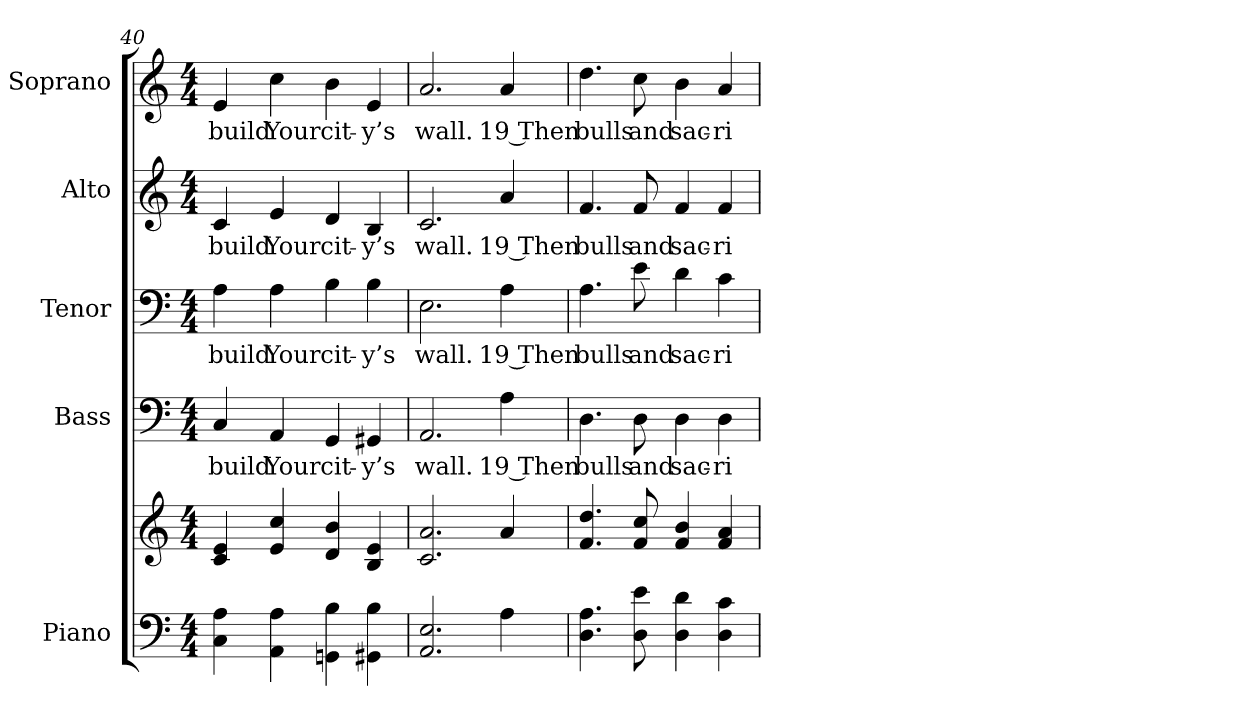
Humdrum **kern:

**kern	**kern	**kern	**text	**kern	**text	**kern	**text	**kern	**text
*part5	*part5	*part4	*part4	*part3	*part3	*part2	*part2	*part1	*part1
*staff6	*staff5	*staff4	*staff4	*staff3	*staff3	*staff2	*staff2	*staff1	*staff1
*I"Piano	*	*I"Bass	*	*I"Tenor	*	*I"Alto	*	*I"Soprano	*
*I'Pno.	*	*I'B.	*	*I'T.	*	*I'A.	*	*I'S.	*
*clefF4	*clefG2	*clefF4	*	*clefF4	*	*clefG2	*	*clefG2	*
*k[]	*k[]	*k[]	*	*k[]	*	*k[]	*	*k[]	*
*C:	*C:	*C:	*	*C:	*	*C:	*	*C:	*
*M4/4	*M4/4	*M4/4	*	*M4/4	*	*M4/4	*	*M4/4	*
=40	=40	=40	=40	=40	=40	=40	=40	=40	=40
!	!	!	!LO:LY:b:color=#000000	!	!	!	!	!	!
!	!	!	!	!	!LO:LY:b:color=#000000	!	!	!	!
!	!	!	!	!	!	!	!LO:LY:b:color=#000000	!	!
!	!	!	!	!	!	!	!	!	!LO:LY:b:color=#000000
4Ci\ 4Ai	4ci/ 4ei	4Ci/	-build	4Ai\	-build	4ci/	-build	4ei/	-build
!	!	!	!LO:LY:b:color=#000000	!	!	!	!	!	!
!	!	!	!	!	!LO:LY:b:color=#000000	!	!	!	!
!	!	!	!	!	!	!	!LO:LY:b:color=#000000	!	!
!	!	!	!	!	!	!	!	!	!LO:LY:b:color=#000000
4AAi\ 4Ai	4ei/ 4cci	4AAi/	Your	4Ai\	Your	4ei/	Your	4cci\	Your
!	!	!	!LO:LY:b:color=#000000	!	!	!	!	!	!
!	!	!	!	!	!LO:LY:b:color=#000000	!	!	!	!
!	!	!	!	!	!	!	!LO:LY:b:color=#000000	!	!
!	!	!	!	!	!	!	!	!	!LO:LY:b:color=#000000
4GGni\ 4Bi	4di/ 4bi	4GGi/	cit-	4Bi\	cit-	4di/	cit-	4bi\	cit-
!	!	!	!LO:LY:b:color=#000000	!	!	!	!	!	!
!	!	!	!	!	!LO:LY:b:color=#000000	!	!	!	!
!	!	!	!	!	!	!	!LO:LY:b:color=#000000	!	!
!	!	!	!	!	!	!	!	!	!LO:LY:b:color=#000000
4GG#Xi\ 4Bi	4Bi/ 4ei	4GG#Xi/	-y’s	4Bi\	-y’s	4Bi/	-y’s	4ei/	-y’s
!!LO:PB:g=z
=41	=41	=41	=41	=41	=41	=41	=41	=41	=41
!	!	!	!LO:LY:b:color=#000000	!	!	!	!	!	!
!	!	!	!	!	!LO:LY:b:color=#000000	!	!	!	!
!	!	!	!	!	!	!	!LO:LY:b:color=#000000	!	!
!	!	!	!	!	!	!	!	!	!LO:LY:b:color=#000000
2.AAi/ 2.Ei	2.ci/ 2.ai	2.AAi/	wall.	2.Ei\	wall.	2.ci/	wall.	2.ai/	wall.
!	!	!	!LO:LY:b:color=#000000	!	!	!	!	!	!
!	!	!	!	!	!LO:LY:b:color=#000000	!	!	!	!
!	!	!	!	!	!	!	!LO:LY:b:color=#000000	!	!
!	!	!	!	!	!	!	!	!	!LO:LY:b:color=#000000
4Ai\	4ai/	4Ai\	19 Then	4Ai\	19 Then	4ai/	19 Then	4ai/	19 Then
=42	=42	=42	=42	=42	=42	=42	=42	=42	=42
!	!	!	!LO:LY:b:color=#000000	!	!	!	!	!	!
!	!	!	!	!	!LO:LY:b:color=#000000	!	!	!	!
!	!	!	!	!	!	!	!LO:LY:b:color=#000000	!	!
!	!	!	!	!	!	!	!	!	!LO:LY:b:color=#000000
4.Di\ 4.Ai	4.fi/ 4.ddi	4.Di\	bulls	4.Ai\	bulls	4.fi/	bulls	4.ddi\	bulls
!	!	!	!LO:LY:b:color=#000000	!	!	!	!	!	!
!	!	!	!	!	!LO:LY:b:color=#000000	!	!	!	!
!	!	!	!	!	!	!	!LO:LY:b:color=#000000	!	!
!	!	!	!	!	!	!	!	!	!LO:LY:b:color=#000000
8Di\ 8ei	8fi/ 8cci	8Di\	and	8ei\	and	8fi/	and	8cci\	and
!	!	!	!LO:LY:b:color=#000000	!	!	!	!	!	!
!	!	!	!	!	!LO:LY:b:color=#000000	!	!	!	!
!	!	!	!	!	!	!	!LO:LY:b:color=#000000	!	!
!	!	!	!	!	!	!	!	!	!LO:LY:b:color=#000000
4Di\ 4di	4fi/ 4bi	4Di\	sac-	4di\	sac-	4fi/	sac-	4bi\	sac-
!	!	!	!LO:LY:b:color=#000000	!	!	!	!	!	!
!	!	!	!	!	!LO:LY:b:color=#000000	!	!	!	!
!	!	!	!	!	!	!	!LO:LY:b:color=#000000	!	!
!	!	!	!	!	!	!	!	!	!LO:LY:b:color=#000000
4Di\ 4ci	4fi/ 4ai	4Di\	-ri-	4ci\	-ri-	4fi/	-ri-	4ai/	-ri-
=	=	=	=	=	=	=	=	=	=
*-	*-	*-	*-	*-	*-	*-	*-	*-	*-
